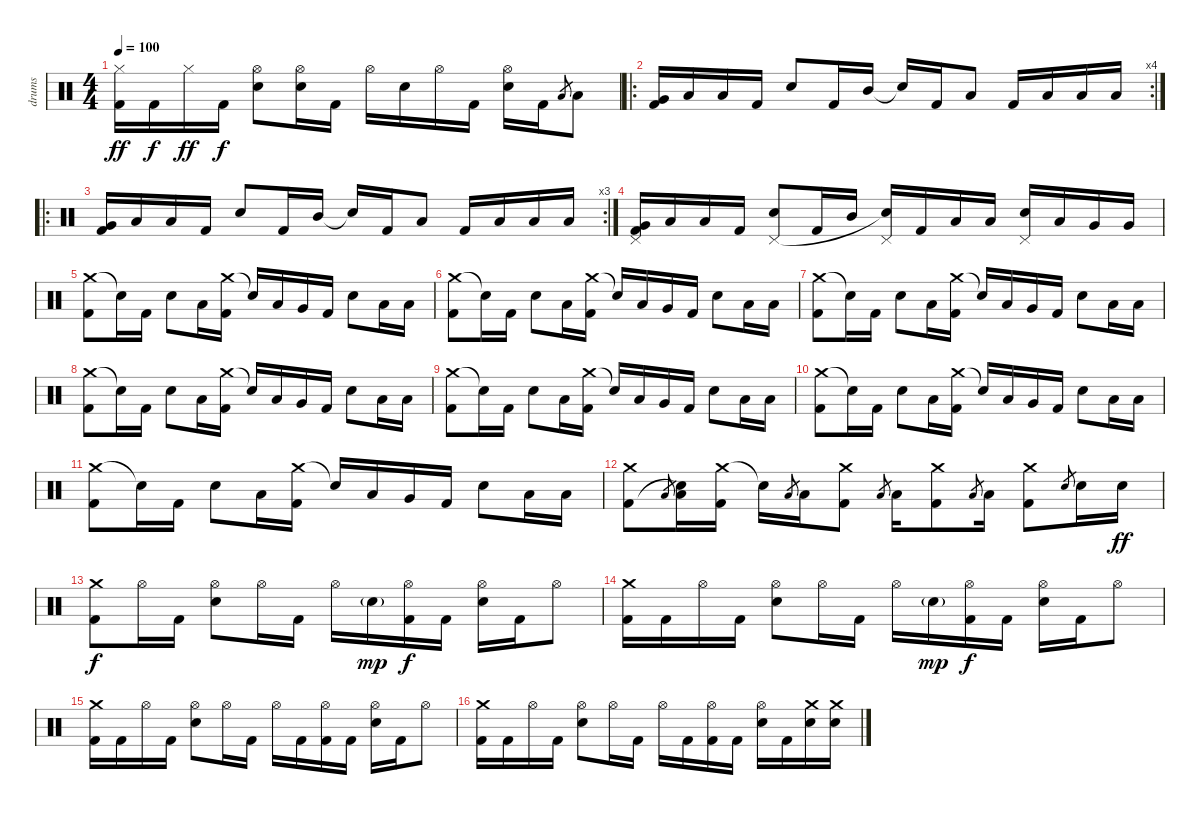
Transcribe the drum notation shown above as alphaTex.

\track ("drums" "drums") {instrument percussion}
\staff {score}
\articulation defaults
\ts (4 4)
\tempo 100
\clef neutral
\ks c
("Hi-Hat (closed)" "Kick (hit) 2").16{dy ff} "Kick (hit) 2".16{dy f} "Hi-Hat (closed)".16{dy ff} "Kick (hit) 2".16{dy f} ("Hi-Hat (open)" "Snare (hit) 2").8 ("Hi-Hat (open)" "Snare (hit) 2").16 "Kick (hit) 2".16 "Hi-Hat (open)".16 "Snare (hit) 2".16 "Hi-Hat (open)".16 "Kick (hit) 2".16 ("Hi-Hat (open)" "Snare (hit) 2").16 "Kick (hit) 2".16 "Low Tom (hit)".8{gr} "Low Tom (hit)".8 |
\ro
\rc 4
("Very Low Tom (hit)" "Kick (hit) 2").16 "Low Tom (hit)".16 "Low Floor Tom (hit)".16 "Kick (hit) 2".16 "Snare (hit) 2".8 "Kick (hit) 2".16 "Mid Tom (hit)".16 "Snare (hit)"{t}.16 "Kick (hit) 2".16 "Low Tom (hit)".8 "Kick (hit) 2".16 "Low Tom (hit)".16 "Low Tom (hit)".16 "Low Tom (hit)".16 |
\ro
\rc 3
("Very Low Tom (hit)" "Kick (hit) 2").16 "Low Tom (hit)".16 "Low Floor Tom (hit)".16 "Kick (hit) 2".16 "Snare (hit) 2".8 "Kick (hit) 2".16 "Mid Tom (hit)".16 "Snare (hit)"{t}.16 "Kick (hit) 2".16 "Low Tom (hit)".8 "Kick (hit) 2".16 "Low Tom (hit)".16 "Low Tom (hit)".16 "Low Tom (hit)".16 |
("Pedal Hi-Hat (hit)" "Very Low Tom (hit)" "Kick (hit) 2").16 "Low Tom (hit)".16 "Low Floor Tom (hit)".16 "Kick (hit) 2".16 ("Snare (hit) 2" "Pedal Hi-Hat (hit)").8 "Kick (hit) 2".16 "Mid Tom (hit)".16 ("Pedal Hi-Hat (hit)" "Snare (hit)"{t}).16 "Kick (hit) 2".16 "Low Tom (hit)".16 "Low Tom (hit)".16 ("Snare (hit) 2" "Pedal Hi-Hat (hit)").16 "Low Tom (hit)".16 "Very Low Tom (hit)".16 "Very Low Tom (hit)".16 |
("Crash medium (hit)" "Kick (hit) 2").8 "Snare (hit)"{t}.16 "Kick (hit) 2".16 "Snare (hit) 2".8 "Low Tom (hit)".16 ("Crash medium (hit)" "Kick (hit) 2").16 "Snare (hit)"{t}.16 "Low Tom (hit)".16 "Very Low Tom (hit)".16 "Kick (hit) 2".16 "Snare (hit) 2".8 "Low Tom (hit)".16 "Low Tom (hit)".16 |
("Crash medium (hit)" "Kick (hit) 2").8 "Snare (hit)"{t}.16 "Kick (hit) 2".16 "Snare (hit) 2".8 "Low Tom (hit)".16 ("Crash medium (hit)" "Kick (hit) 2").16 "Snare (hit)"{t}.16 "Low Tom (hit)".16 "Very Low Tom (hit)".16 "Kick (hit) 2".16 "Snare (hit) 2".8 "Low Tom (hit)".16 "Low Tom (hit)".16 |
("Crash medium (hit)" "Kick (hit) 2").8 "Snare (hit)"{t}.16 "Kick (hit) 2".16 "Snare (hit) 2".8 "Low Tom (hit)".16 ("Crash medium (hit)" "Kick (hit) 2").16 "Snare (hit)"{t}.16 "Low Tom (hit)".16 "Very Low Tom (hit)".16 "Kick (hit) 2".16 "Snare (hit) 2".8 "Low Tom (hit)".16 "Low Tom (hit)".16 |
("Crash medium (hit)" "Kick (hit) 2").8 "Snare (hit)"{t}.16 "Kick (hit) 2".16 "Snare (hit) 2".8 "Low Tom (hit)".16 ("Crash medium (hit)" "Kick (hit) 2").16 "Snare (hit)"{t}.16 "Low Tom (hit)".16 "Very Low Tom (hit)".16 "Kick (hit) 2".16 "Snare (hit) 2".8 "Low Tom (hit)".16 "Low Tom (hit)".16 |
("Crash medium (hit)" "Kick (hit) 2").8 "Snare (hit)"{t}.16 "Kick (hit) 2".16 "Snare (hit) 2".8 "Low Tom (hit)".16 ("Crash medium (hit)" "Kick (hit) 2").16 "Snare (hit)"{t}.16 "Low Tom (hit)".16 "Very Low Tom (hit)".16 "Kick (hit) 2".16 "Snare (hit) 2".8 "Low Tom (hit)".16 "Low Tom (hit)".16 |
("Crash medium (hit)" "Kick (hit) 2").8 "Snare (hit)"{t}.16 "Kick (hit) 2".16 "Snare (hit) 2".8 "Low Tom (hit)".16 ("Crash medium (hit)" "Kick (hit) 2").16 "Snare (hit)"{t}.16 "Low Tom (hit)".16 "Very Low Tom (hit)".16 "Kick (hit) 2".16 "Snare (hit) 2".8 "Low Tom (hit)".16 "Low Tom (hit)".16 |
("Crash medium (hit)" "Kick (hit) 2").8 "Snare (hit)"{t}.16 "Kick (hit) 2".16 "Snare (hit) 2".8 "Low Tom (hit)".16 ("Crash medium (hit)" "Kick (hit) 2").16 "Snare (hit)"{t}.16 "Low Tom (hit)".16 "Very Low Tom (hit)".16 "Kick (hit) 2".16 "Snare (hit) 2".8 "Low Tom (hit)".16 "Low Tom (hit)".16 |
("Crash medium (hit)" "Kick (hit) 2").8 "Low Tom (hit)".8{gr} ("Low Tom (hit)" "Snare (hit)"{t}).16 ("Crash medium (hit)" "Kick (hit) 2").16 "Snare (hit)"{t}.16 "Low Tom (hit)".8{gr} "Low Tom (hit)".16 ("Crash medium (hit)" "Kick (hit) 2").8 "Low Tom (hit)".8{gr} "Low Tom (hit)".16 ("Crash medium (hit)" "Kick (hit) 2").8 "Low Tom (hit)".8{gr} "Low Tom (hit)".16 ("Crash medium (hit)" "Kick (hit) 2").8 "Snare (hit) 2".8{gr} "Snare (hit) 2".16 "Snare (hit) 2".16{dy ff} |
("Crash medium (hit)" "Kick (hit) 2").8{dy f} "Hi-Hat (open)".16 "Kick (hit) 2".16 ("Hi-Hat (open)" "Snare (hit) 2").8 "Hi-Hat (open)".16 "Kick (hit) 2".16 "Hi-Hat (open)".16 "Snare (hit) 2"{g}.16{dy mp} ("Hi-Hat (open)" "Kick (hit) 2").16{dy f} "Kick (hit) 2".16 ("Hi-Hat (open)" "Snare (hit) 2").16 "Kick (hit) 2".16 "Hi-Hat (open)".8 |
("Crash medium (hit)" "Kick (hit) 2").16 "Kick (hit) 2".16 "Hi-Hat (open)".16 "Kick (hit) 2".16 ("Hi-Hat (open)" "Snare (hit) 2").8 "Hi-Hat (open)".16 "Kick (hit) 2".16 "Hi-Hat (open)".16 "Snare (hit) 2"{g}.16{dy mp} ("Hi-Hat (open)" "Kick (hit) 2").16{dy f} "Kick (hit) 2".16 ("Hi-Hat (open)" "Snare (hit) 2").16 "Kick (hit) 2".16 "Hi-Hat (open)".8 |
("Crash medium (hit)" "Kick (hit) 2").16 "Kick (hit) 2".16 "Hi-Hat (open)".16 "Kick (hit) 2".16 ("Hi-Hat (open)" "Snare (hit) 2").8 "Hi-Hat (open)".16 "Kick (hit) 2".16 "Hi-Hat (open)".16 "Kick (hit) 2".16 ("Hi-Hat (open)" "Kick (hit) 2").16 "Kick (hit) 2".16 ("Hi-Hat (open)" "Snare (hit) 2").16 "Kick (hit) 2".16 "Hi-Hat (open)".8 |
("Crash medium (hit)" "Kick (hit) 2").16 "Kick (hit) 2".16 "Hi-Hat (open)".16 "Kick (hit) 2".16 ("Hi-Hat (open)" "Snare (hit) 2").8 "Hi-Hat (open)".16 "Kick (hit) 2".16 "Hi-Hat (open)".16 "Kick (hit) 2".16 ("Hi-Hat (open)" "Kick (hit) 2").16 "Kick (hit) 2".16 ("Hi-Hat (open)" "Snare (hit) 2").16 "Kick (hit) 2".16 ("Crash medium (hit)" "Snare (hit) 2").16 ("Crash medium (hit)" "Snare (hit) 2").16
